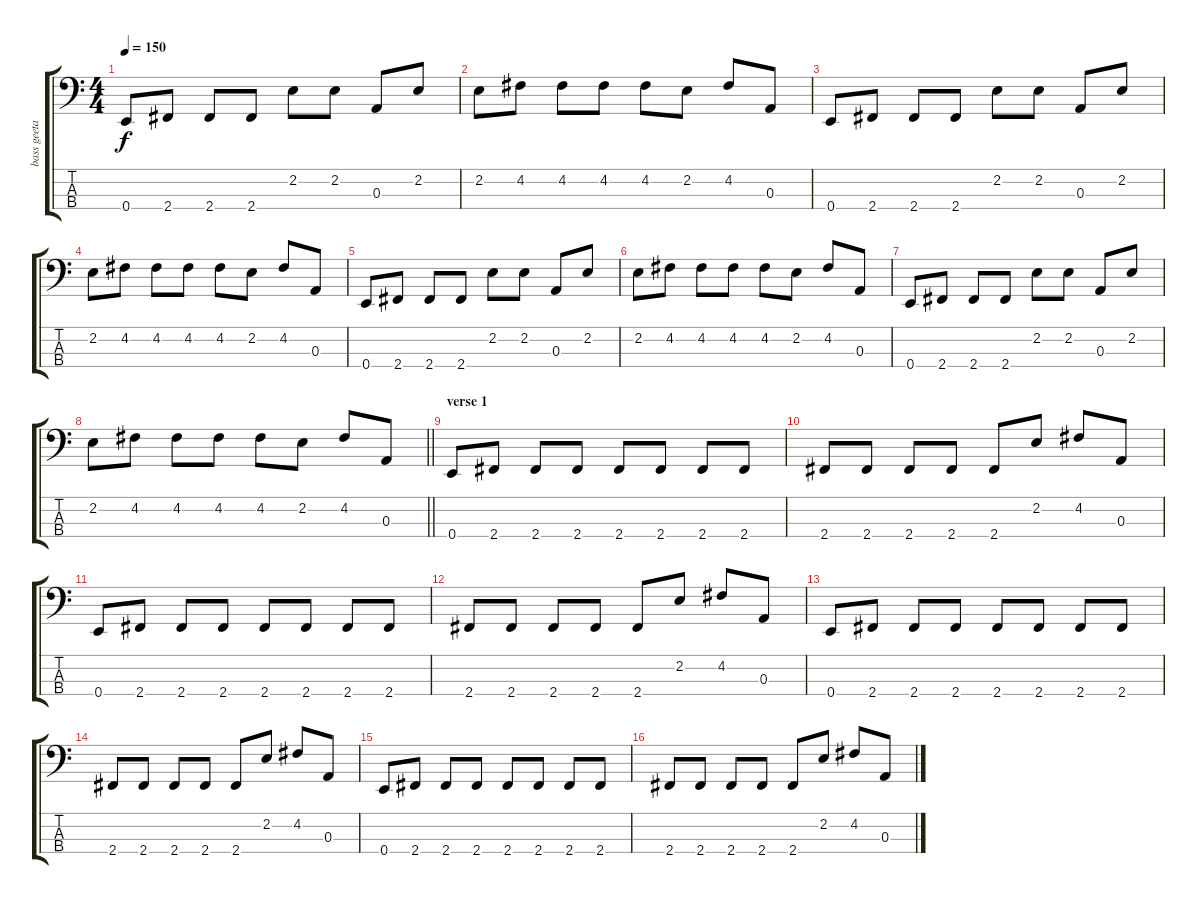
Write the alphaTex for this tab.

\track ("bass geetar" "bass geeta") {instrument electricbasspick}
\staff {score tabs}
\tuning (G2 D2 A1 E1) {hide}
\ts (4 4)
\tempo 150
\clef f4
\ks c
0.4.8{dy f} 2.4.8 2.4.8 2.4.8 2.2.8 2.2.8 0.3.8 2.2.8 |
2.2.8 4.2.8 4.2.8 4.2.8 4.2.8 2.2.8 4.2.8 0.3.8 |
0.4.8 2.4.8 2.4.8 2.4.8 2.2.8 2.2.8 0.3.8 2.2.8 |
2.2.8 4.2.8 4.2.8 4.2.8 4.2.8 2.2.8 4.2.8 0.3.8 |
0.4.8 2.4.8 2.4.8 2.4.8 2.2.8 2.2.8 0.3.8 2.2.8 |
2.2.8 4.2.8 4.2.8 4.2.8 4.2.8 2.2.8 4.2.8 0.3.8 |
0.4.8 2.4.8 2.4.8 2.4.8 2.2.8 2.2.8 0.3.8 2.2.8 |
\barLineRight lightlight
2.2.8 4.2.8 4.2.8 4.2.8 4.2.8 2.2.8 4.2.8 0.3.8 |
\section ("" "verse 1")
0.4.8 2.4.8 2.4.8 2.4.8 2.4.8 2.4.8 2.4.8 2.4.8 |
2.4.8 2.4.8 2.4.8 2.4.8 2.4.8 2.2.8 4.2.8 0.3.8 |
0.4.8 2.4.8 2.4.8 2.4.8 2.4.8 2.4.8 2.4.8 2.4.8 |
2.4.8 2.4.8 2.4.8 2.4.8 2.4.8 2.2.8 4.2.8 0.3.8 |
0.4.8 2.4.8 2.4.8 2.4.8 2.4.8 2.4.8 2.4.8 2.4.8 |
2.4.8 2.4.8 2.4.8 2.4.8 2.4.8 2.2.8 4.2.8 0.3.8 |
0.4.8 2.4.8 2.4.8 2.4.8 2.4.8 2.4.8 2.4.8 2.4.8 |
2.4.8 2.4.8 2.4.8 2.4.8 2.4.8 2.2.8 4.2.8 0.3.8
